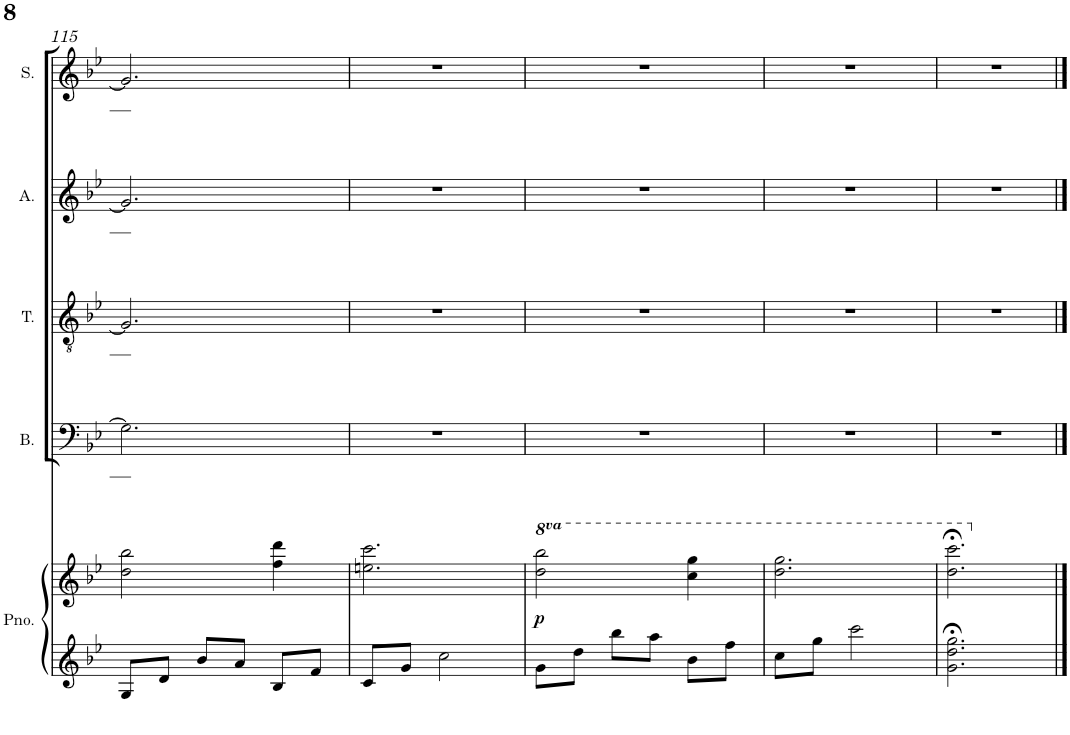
**kern	**kern	**dynam	**kern	**kern	**kern	**kern
*part5	*part5	*part5	*part4	*part3	*part2	*part1
*staff6	*staff5	*staff5/6	*staff4	*staff3	*staff2	*staff1
*I"Piano	*	*	*I"Bass	*I"Tenor	*I"Alto	*I"Soprano
*I'Pno.	*	*	*I'B.	*I'T.	*I'A.	*I'S.
!!LO:PB:g=z
*clefG2	*clefG2	*	*clefF4	*clefGv2	*clefG2	*clefG2
*k[b-e-]	*k[b-e-]	*	*k[b-e-]	*k[b-e-]	*k[b-e-]	*k[b-e-]
*M3/4	*M3/4	*	*M3/4	*M3/4	*M3/4	*M3/4
=115	=115	=115	=115	=115	=115	=115
8G/L	2dd\ 2bb-\	.	2.G\]	2.G/]	2.g/]	2.g/]
8d/J	.	.	.	.	.	.
8b-/L	.	.	.	.	.	.
8a/J	.	.	.	.	.	.
8B-/L	4ff\ 4ddd\	.	.	.	.	.
8f/J	.	.	.	.	.	.
=116	=116	=116	=116	=116	=116	=116
8c/L	2.een\ 2.ccc\	.	2.r	2.r	2.r	2.r
8g/J	.	.	.	.	.	.
2cc\	.	.	.	.	.	.
=117	=117	=117	=117	=117	=117	=117
*	*8va	*	*	*	*	*
!	!	!LO:DY:b	!	!	!	!
8g\L	2ddd\ 2bbb-\	p	2.r	2.r	2.r	2.r
8dd\J	.	.	.	.	.	.
8bb-\L	.	.	.	.	.	.
8aa\J	.	.	.	.	.	.
8b-\L	4ccc\ 4ggg\	.	.	.	.	.
8ff\J	.	.	.	.	.	.
=118	=118	=118	=118	=118	=118	=118
8cc\L	2.ddd\ 2.ggg\	.	2.r	2.r	2.r	2.r
8gg\J	.	.	.	.	.	.
2ccc\	.	.	.	.	.	.
=119	=119	=119	=119	=119	=119	=119
2.g\;< 2.dd\;< 2.gg\;<	2.ddd\;< 2.cccc\;<	.	2.r	2.r	2.r	2.r
*	*X8va	*	*	*	*	*
==	==	==	==	==	==	==
*-	*-	*-	*-	*-	*-	*-
